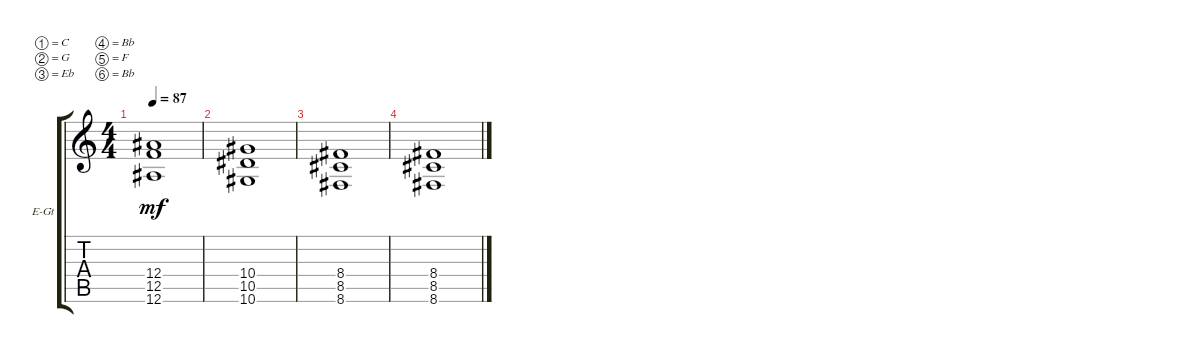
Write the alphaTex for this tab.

\defaultSystemsLayout 4
\bracketExtendMode groupsimilarinstruments
\firstSystemTrackNameOrientation horizontal
\otherSystemsTrackNameOrientation horizontal
\track ("Rythm" "E-Gt") {instrument distortionguitar}
\staff {score tabs}
\tuning (C4 G3 Eb3 Bb2 F2 Bb1)
\ts (4 4)
\tempo 87
\clef g2
\ks c
(12.6 12.5 12.4).1{dy mf} |
(10.4 10.5 10.6).1 |
(8.6 8.5 8.4).1 |
(8.6 8.5 8.4).1
